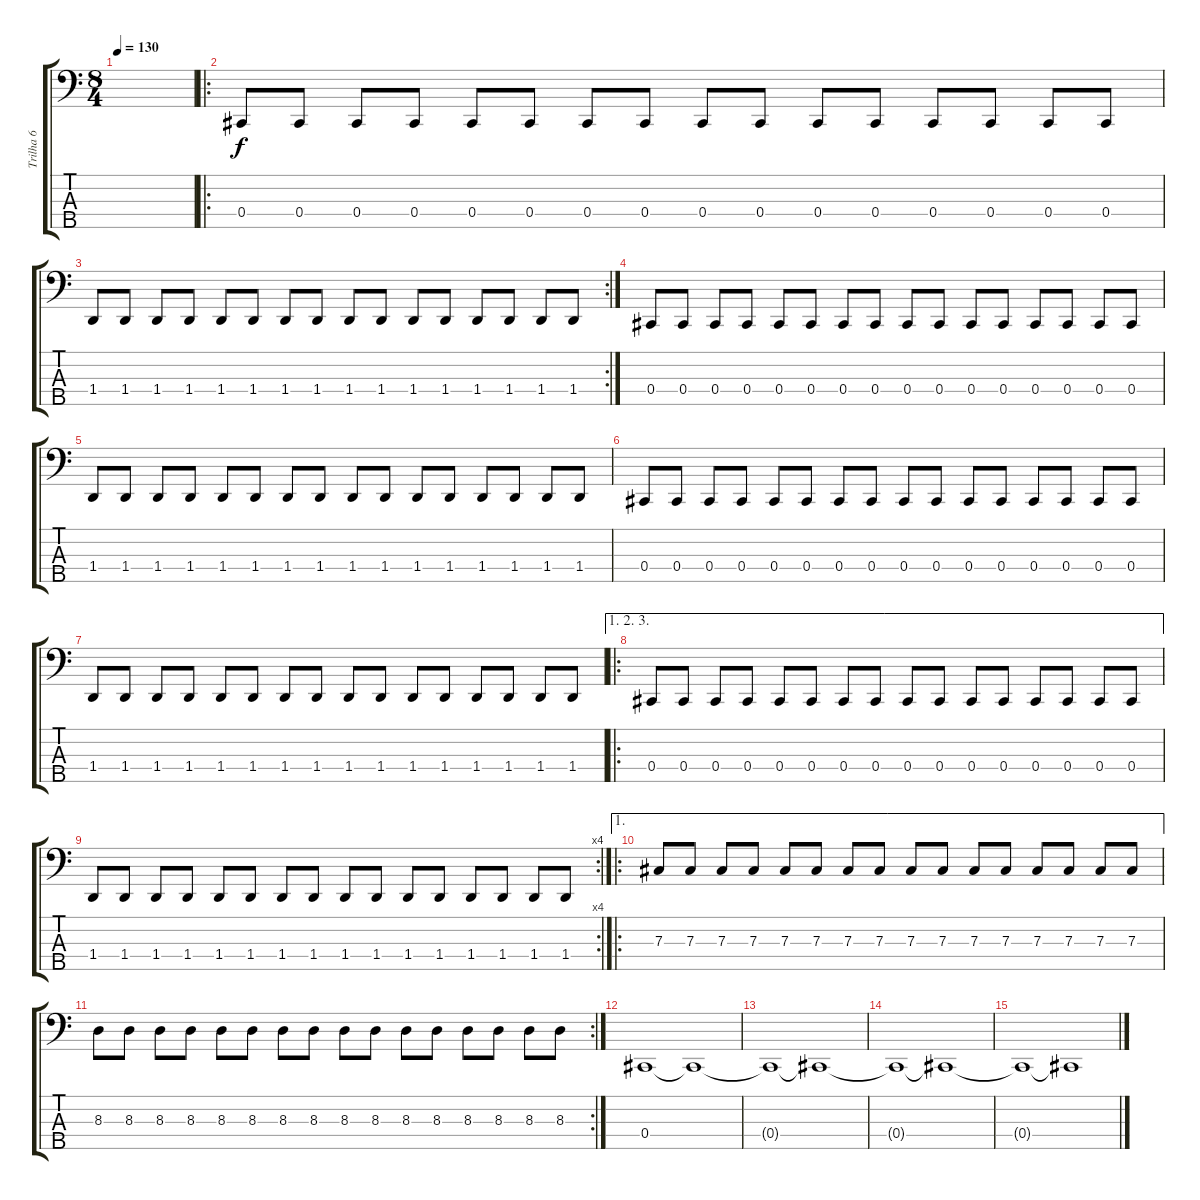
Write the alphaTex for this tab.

\track ("Trilha 6" "Trilha 6") {instrument electricbassfinger}
\staff {score tabs}
\tuning (E2 B1 Gb1 Db1 Ab0) {hide}
\ts (8 4)
\tempo 130
\clef f4
\ks c
|
\ro
0.4.8 0.4.8 0.4.8 0.4.8 0.4.8 0.4.8 0.4.8 0.4.8 0.4.8 0.4.8 0.4.8 0.4.8 0.4.8 0.4.8 0.4.8 0.4.8 |
\rc 2
1.4.8 1.4.8 1.4.8 1.4.8 1.4.8 1.4.8 1.4.8 1.4.8 1.4.8 1.4.8 1.4.8 1.4.8 1.4.8 1.4.8 1.4.8 1.4.8 |
0.4.8 0.4.8 0.4.8 0.4.8 0.4.8 0.4.8 0.4.8 0.4.8 0.4.8 0.4.8 0.4.8 0.4.8 0.4.8 0.4.8 0.4.8 0.4.8 |
1.4.8 1.4.8 1.4.8 1.4.8 1.4.8 1.4.8 1.4.8 1.4.8 1.4.8 1.4.8 1.4.8 1.4.8 1.4.8 1.4.8 1.4.8 1.4.8 |
0.4.8 0.4.8 0.4.8 0.4.8 0.4.8 0.4.8 0.4.8 0.4.8 0.4.8 0.4.8 0.4.8 0.4.8 0.4.8 0.4.8 0.4.8 0.4.8 |
1.4.8 1.4.8 1.4.8 1.4.8 1.4.8 1.4.8 1.4.8 1.4.8 1.4.8 1.4.8 1.4.8 1.4.8 1.4.8 1.4.8 1.4.8 1.4.8 |
\ae (1 2 3)
\ro
0.4.8 0.4.8 0.4.8 0.4.8 0.4.8 0.4.8 0.4.8 0.4.8 0.4.8 0.4.8 0.4.8 0.4.8 0.4.8 0.4.8 0.4.8 0.4.8 |
\rc 4
1.4.8 1.4.8 1.4.8 1.4.8 1.4.8 1.4.8 1.4.8 1.4.8 1.4.8 1.4.8 1.4.8 1.4.8 1.4.8 1.4.8 1.4.8 1.4.8 |
\ae 1
\ro
7.3.8 7.3.8 7.3.8 7.3.8 7.3.8 7.3.8 7.3.8 7.3.8 7.3.8 7.3.8 7.3.8 7.3.8 7.3.8 7.3.8 7.3.8 7.3.8 |
\rc 2
8.3.8 8.3.8 8.3.8 8.3.8 8.3.8 8.3.8 8.3.8 8.3.8 8.3.8 8.3.8 8.3.8 8.3.8 8.3.8 8.3.8 8.3.8 8.3.8 |
0.4.1{volume 0} 0.4{t}.1 |
0.4{t}.1 0.4{t}.1 |
0.4{t}.1 0.4{t}.1 |
0.4{t}.1 0.4{t}.1
